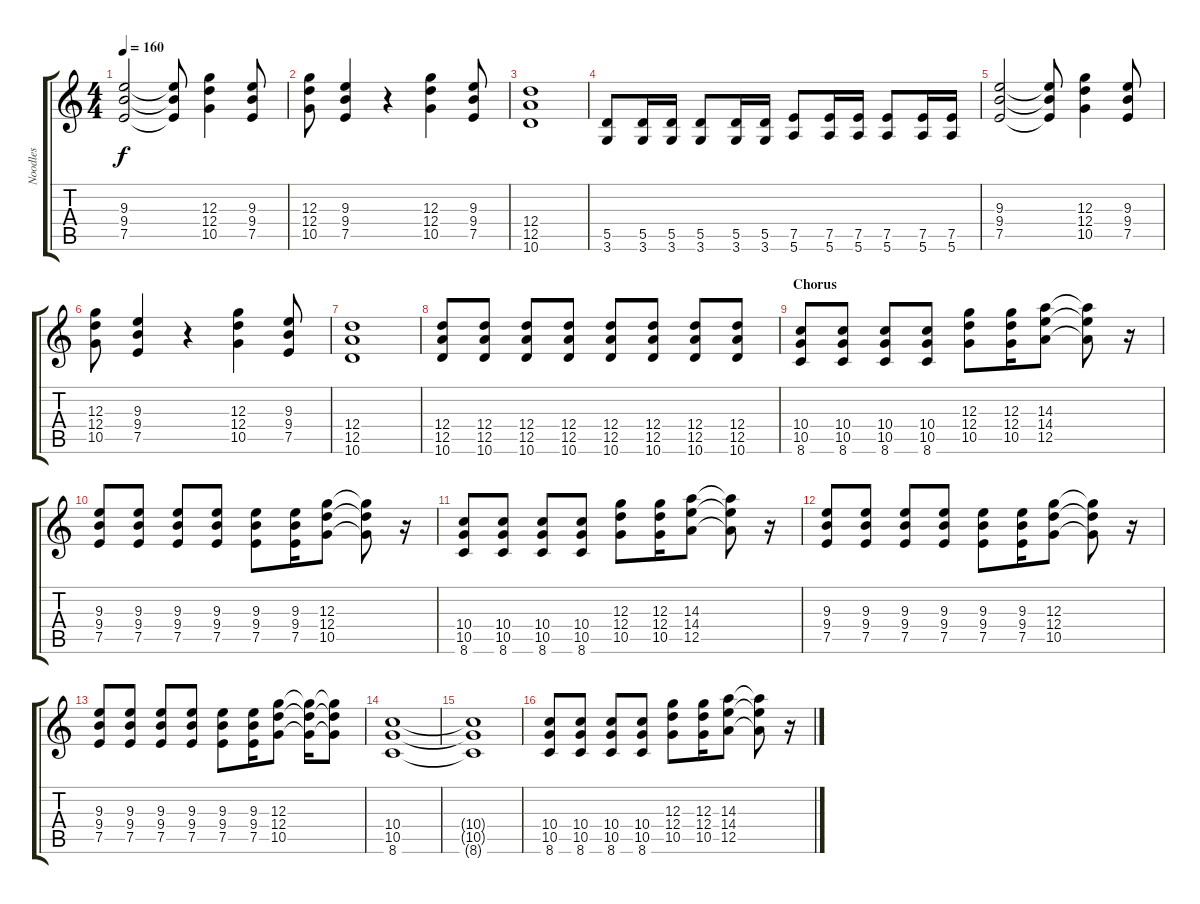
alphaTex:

\track ("Noodles" "Noodles") {instrument distortionguitar}
\staff {score tabs}
\tuning (E4 B3 G3 D3 A2 E2) {hide}
\ts (4 4)
\tempo 160
\clef g2
\ks c
(9.3 9.4 7.5).2{dy f} (9.3{t} 9.4{t} 7.5{t}).8 (12.3 12.4 10.5).4 (9.3 9.4 7.5).8 |
(12.3 12.4 10.5).8 (9.3 9.4 7.5).4 r.4 (12.3 12.4 10.5).4 (9.3 9.4 7.5).8 |
(12.4 12.5 10.6).1 |
(5.5 3.6).8 (5.5 3.6).16 (5.5 3.6).16 (5.5 3.6).8 (5.5 3.6).16 (5.5 3.6).16 (7.5 5.6).8 (7.5 5.6).16 (7.5 5.6).16 (7.5 5.6).8 (7.5 5.6).16 (7.5 5.6).16 |
(9.3 9.4 7.5).2 (9.3{t} 9.4{t} 7.5{t}).8 (12.3 12.4 10.5).4 (9.3 9.4 7.5).8 |
(12.3 12.4 10.5).8 (9.3 9.4 7.5).4 r.4 (12.3 12.4 10.5).4 (9.3 9.4 7.5).8 |
(12.4 12.5 10.6).1 |
(12.4 12.5 10.6).8 (12.4 12.5 10.6).8 (12.4 12.5 10.6).8 (12.4 12.5 10.6).8 (12.4 12.5 10.6).8 (12.4 12.5 10.6).8 (12.4 12.5 10.6).8 (12.4 12.5 10.6).8 |
\section ("" "Chorus")
(10.4 10.5 8.6).8 (10.4 10.5 8.6).8 (10.4 10.5 8.6).8 (10.4 10.5 8.6).8 (12.3 12.4 10.5).8 (12.3 12.4 10.5).16 (14.3 14.4 12.5).8 (14.3{t} 14.4{t} 12.5{t}).8 r.16 |
(9.3 9.4 7.5).8 (9.3 9.4 7.5).8 (9.3 9.4 7.5).8 (9.3 9.4 7.5).8 (9.3 9.4 7.5).8 (9.3 9.4 7.5).16 (12.3 12.4 10.5).8 (12.3{t} 12.4{t} 10.5{t}).8 r.16 |
(10.4 10.5 8.6).8 (10.4 10.5 8.6).8 (10.4 10.5 8.6).8 (10.4 10.5 8.6).8 (12.3 12.4 10.5).8 (12.3 12.4 10.5).16 (14.3 14.4 12.5).8 (14.3{t} 14.4{t} 12.5{t}).8 r.16 |
(9.3 9.4 7.5).8 (9.3 9.4 7.5).8 (9.3 9.4 7.5).8 (9.3 9.4 7.5).8 (9.3 9.4 7.5).8 (9.3 9.4 7.5).16 (12.3 12.4 10.5).8 (12.3{t} 12.4{t} 10.5{t}).8 r.16 |
(9.3 9.4 7.5).8 (9.3 9.4 7.5).8 (9.3 9.4 7.5).8 (9.3 9.4 7.5).8 (9.3 9.4 7.5).8 (9.3 9.4 7.5).16 (12.3 12.4 10.5).8 (12.3{t} 12.4{t} 10.5{t}).16 (12.3{t} 12.4{t} 10.5{t}).8 |
(10.4 10.5 8.6).1 |
(10.4{t} 10.5{t} 8.6{t}).1 |
(10.4 10.5 8.6).8 (10.4 10.5 8.6).8 (10.4 10.5 8.6).8 (10.4 10.5 8.6).8 (12.3 12.4 10.5).8 (12.3 12.4 10.5).16 (14.3 14.4 12.5).8 (14.3{t} 14.4{t} 12.5{t}).8 r.16
